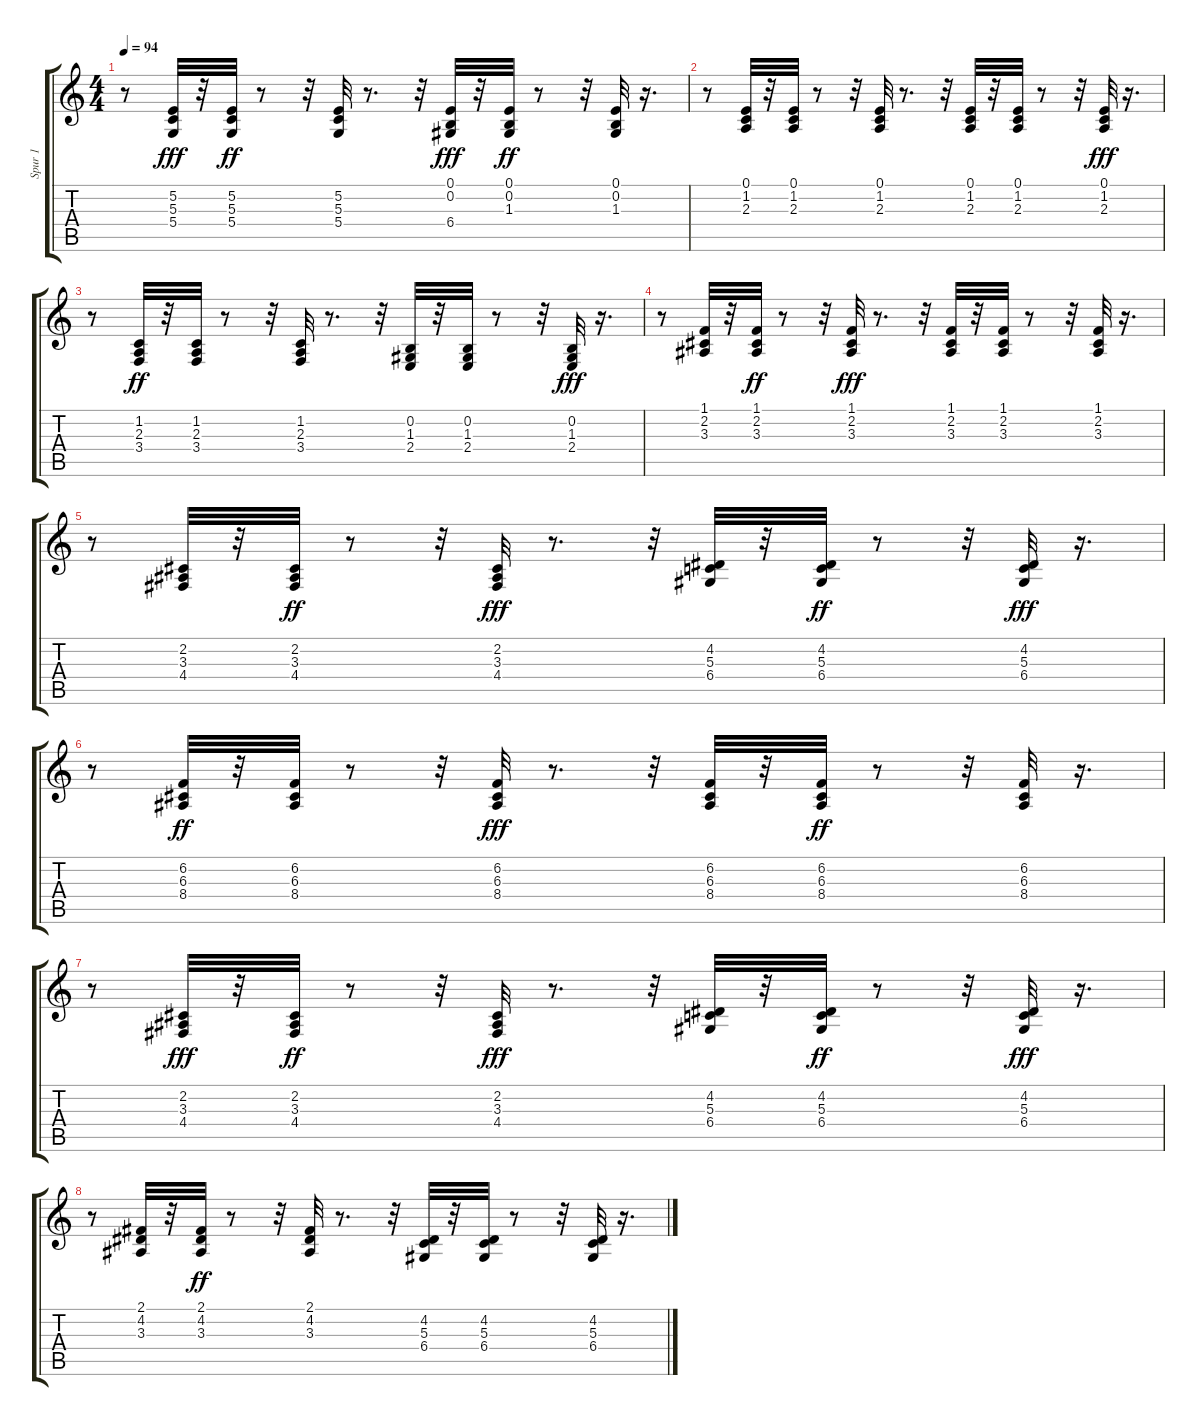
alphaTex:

\track ("Spur 1" "Spur 1") {instrument brightacousticpiano}
\staff {score tabs}
\tuning (E4 B3 G3 D3 A2 E2) {hide}
\ts (4 4)
\tempo 94
\clef g2
\ks c
r.8{dy ff} (5.2 5.3 5.4).32{dy fff} r.32 (5.2 5.3 5.4).32{dy ff} r.8 r.32 (5.2 5.3 5.4).32 r.8{d} r.32 (0.1 0.2 6.4).32{dy fff} r.32 (0.1 0.2 1.3).32{dy ff} r.8 r.32 (0.1 0.2 1.3).32 r.16{d} |
r.8 (0.1 1.2 2.3).32 r.32 (0.1 1.2 2.3).32 r.8 r.32 (0.1 1.2 2.3).32 r.8{d} r.32 (0.1 1.2 2.3).32 r.32 (0.1 1.2 2.3).32 r.8 r.32 (0.1 1.2 2.3).32{dy fff} r.16{d} |
r.8 (1.2 2.3 3.4).32{dy ff} r.32 (1.2 2.3 3.4).32 r.8 r.32 (1.2 2.3 3.4).32 r.8{d} r.32 (0.2 1.3 2.4).32 r.32 (0.2 1.3 2.4).32 r.8 r.32 (0.2 1.3 2.4).32{dy fff} r.16{d} |
r.8 (1.1 2.2 3.3).32 r.32 (1.1 2.2 3.3).32{dy ff} r.8 r.32 (1.1 2.2 3.3).32{dy fff} r.8{d} r.32 (1.1 2.2 3.3).32 r.32 (1.1 2.2 3.3).32 r.8 r.32 (1.1 2.2 3.3).32 r.16{d} |
r.8 (2.2 3.3 4.4).32 r.32 (2.2 3.3 4.4).32{dy ff} r.8 r.32 (2.2 3.3 4.4).32{dy fff} r.8{d} r.32 (4.2 5.3 6.4).32 r.32 (4.2 5.3 6.4).32{dy ff} r.8 r.32 (4.2 5.3 6.4).32{dy fff} r.16{d} |
r.8 (6.2 6.3 8.4).32{dy ff} r.32 (6.2 6.3 8.4).32 r.8 r.32 (6.2 6.3 8.4).32{dy fff} r.8{d} r.32 (6.2 6.3 8.4).32 r.32 (6.2 6.3 8.4).32{dy ff} r.8 r.32 (6.2 6.3 8.4).32 r.16{d} |
r.8 (2.2 3.3 4.4).32{dy fff} r.32 (2.2 3.3 4.4).32{dy ff} r.8 r.32 (2.2 3.3 4.4).32{dy fff} r.8{d} r.32 (4.2 5.3 6.4).32 r.32 (4.2 5.3 6.4).32{dy ff} r.8 r.32 (4.2 5.3 6.4).32{dy fff} r.16{d} |
r.8 (2.1 4.2 3.3).32 r.32 (2.1 4.2 3.3).32{dy ff} r.8 r.32 (2.1 4.2 3.3).32 r.8{d} r.32 (4.2 5.3 6.4).32 r.32 (4.2 5.3 6.4).32 r.8 r.32 (4.2 5.3 6.4).32 r.16{d}
